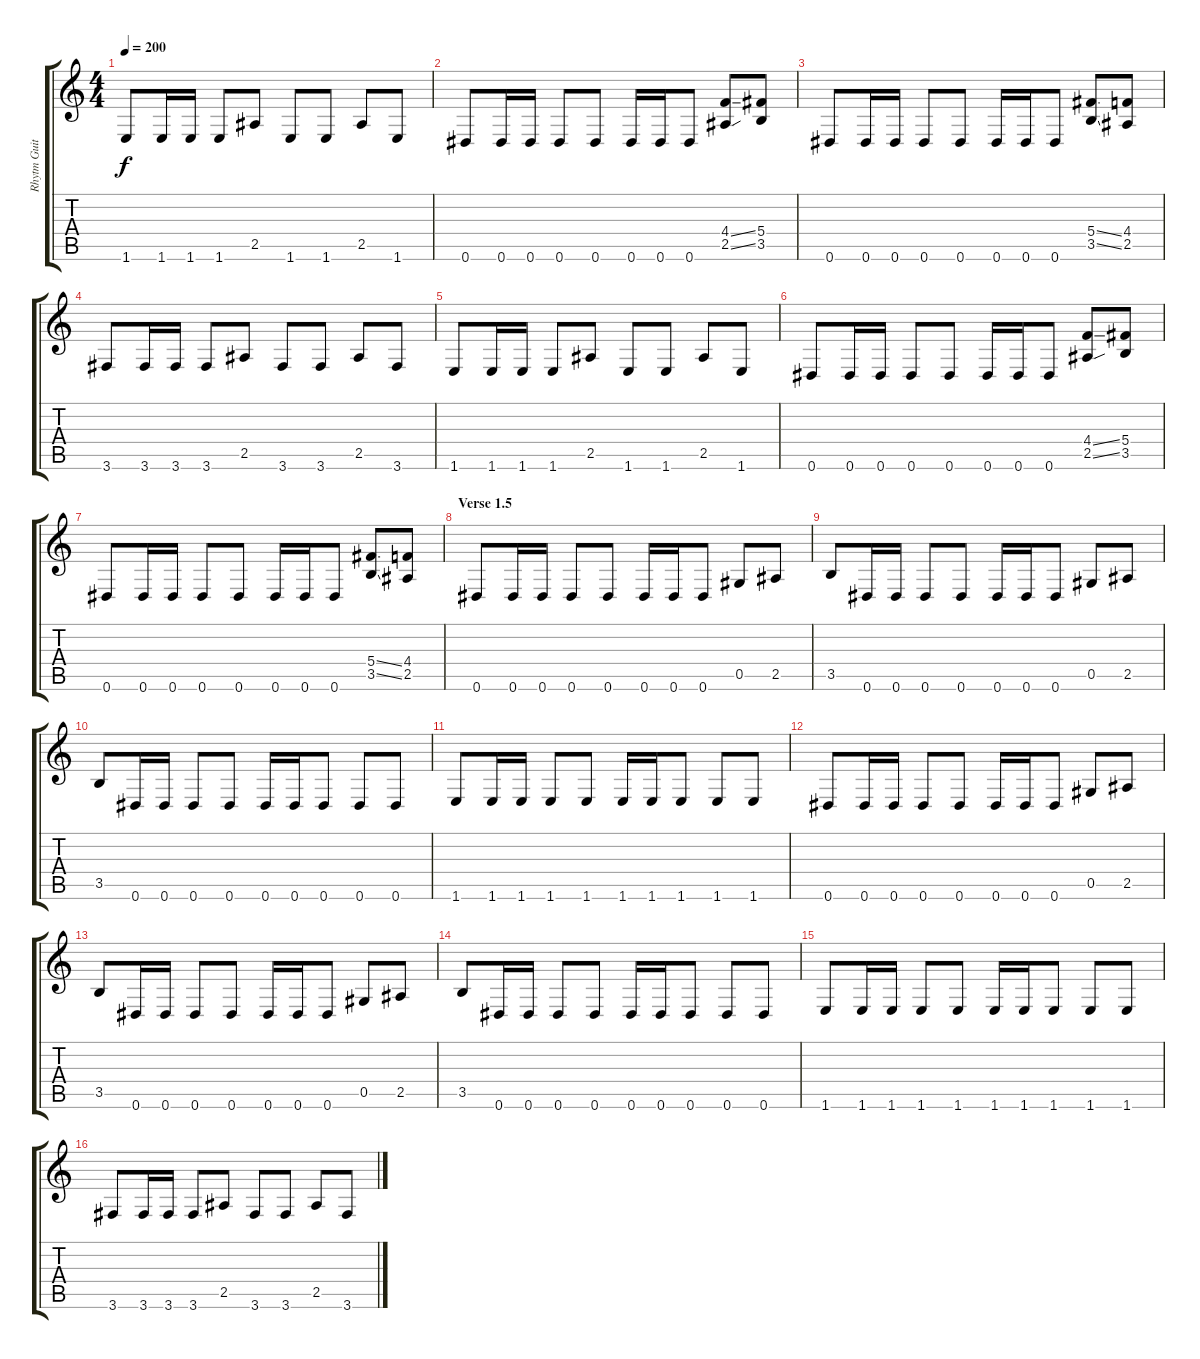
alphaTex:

\track ("Rhytm Guitar" "Rhytm Guit") {instrument distortionguitar}
\staff {score tabs}
\tuning (Eb4 Bb3 Gb3 Db3 Ab2 Eb2) {hide}
\ts (4 4)
\tempo 200
\clef g2
\ks c
1.6.8{dy f} 1.6.16 1.6.16 1.6.8 2.5.8 1.6.8 1.6.8 2.5.8 1.6.8 |
0.6.8 0.6.16 0.6.16 0.6.8 0.6.8 0.6.16 0.6.16 0.6.8 (4.4{ss} 2.5{ss}).8 (5.4 3.5).8 |
0.6.8 0.6.16 0.6.16 0.6.8 0.6.8 0.6.16 0.6.16 0.6.8 (5.4{ss} 3.5{ss}).8 (4.4 2.5).8 |
3.6.8 3.6.16 3.6.16 3.6.8 2.5.8 3.6.8 3.6.8 2.5.8 3.6.8 |
1.6.8 1.6.16 1.6.16 1.6.8 2.5.8 1.6.8 1.6.8 2.5.8 1.6.8 |
0.6.8 0.6.16 0.6.16 0.6.8 0.6.8 0.6.16 0.6.16 0.6.8 (4.4{ss} 2.5{ss}).8 (5.4 3.5).8 |
0.6.8 0.6.16 0.6.16 0.6.8 0.6.8 0.6.16 0.6.16 0.6.8 (5.4{ss} 3.5{ss}).8 (4.4 2.5).8 |
\section ("" "Verse 1.5")
0.6.8 0.6.16 0.6.16 0.6.8 0.6.8 0.6.16 0.6.16 0.6.8 0.5.8 2.5.8 |
3.5.8 0.6.16 0.6.16 0.6.8 0.6.8 0.6.16 0.6.16 0.6.8 0.5.8 2.5.8 |
3.5.8 0.6.16 0.6.16 0.6.8 0.6.8 0.6.16 0.6.16 0.6.8 0.6.8 0.6.8 |
1.6.8 1.6.16 1.6.16 1.6.8 1.6.8 1.6.16 1.6.16 1.6.8 1.6.8 1.6.8 |
0.6.8 0.6.16 0.6.16 0.6.8 0.6.8 0.6.16 0.6.16 0.6.8 0.5.8 2.5.8 |
3.5.8 0.6.16 0.6.16 0.6.8 0.6.8 0.6.16 0.6.16 0.6.8 0.5.8 2.5.8 |
3.5.8 0.6.16 0.6.16 0.6.8 0.6.8 0.6.16 0.6.16 0.6.8 0.6.8 0.6.8 |
1.6.8 1.6.16 1.6.16 1.6.8 1.6.8 1.6.16 1.6.16 1.6.8 1.6.8 1.6.8 |
3.6.8 3.6.16 3.6.16 3.6.8 2.5.8 3.6.8 3.6.8 2.5.8 3.6.8
